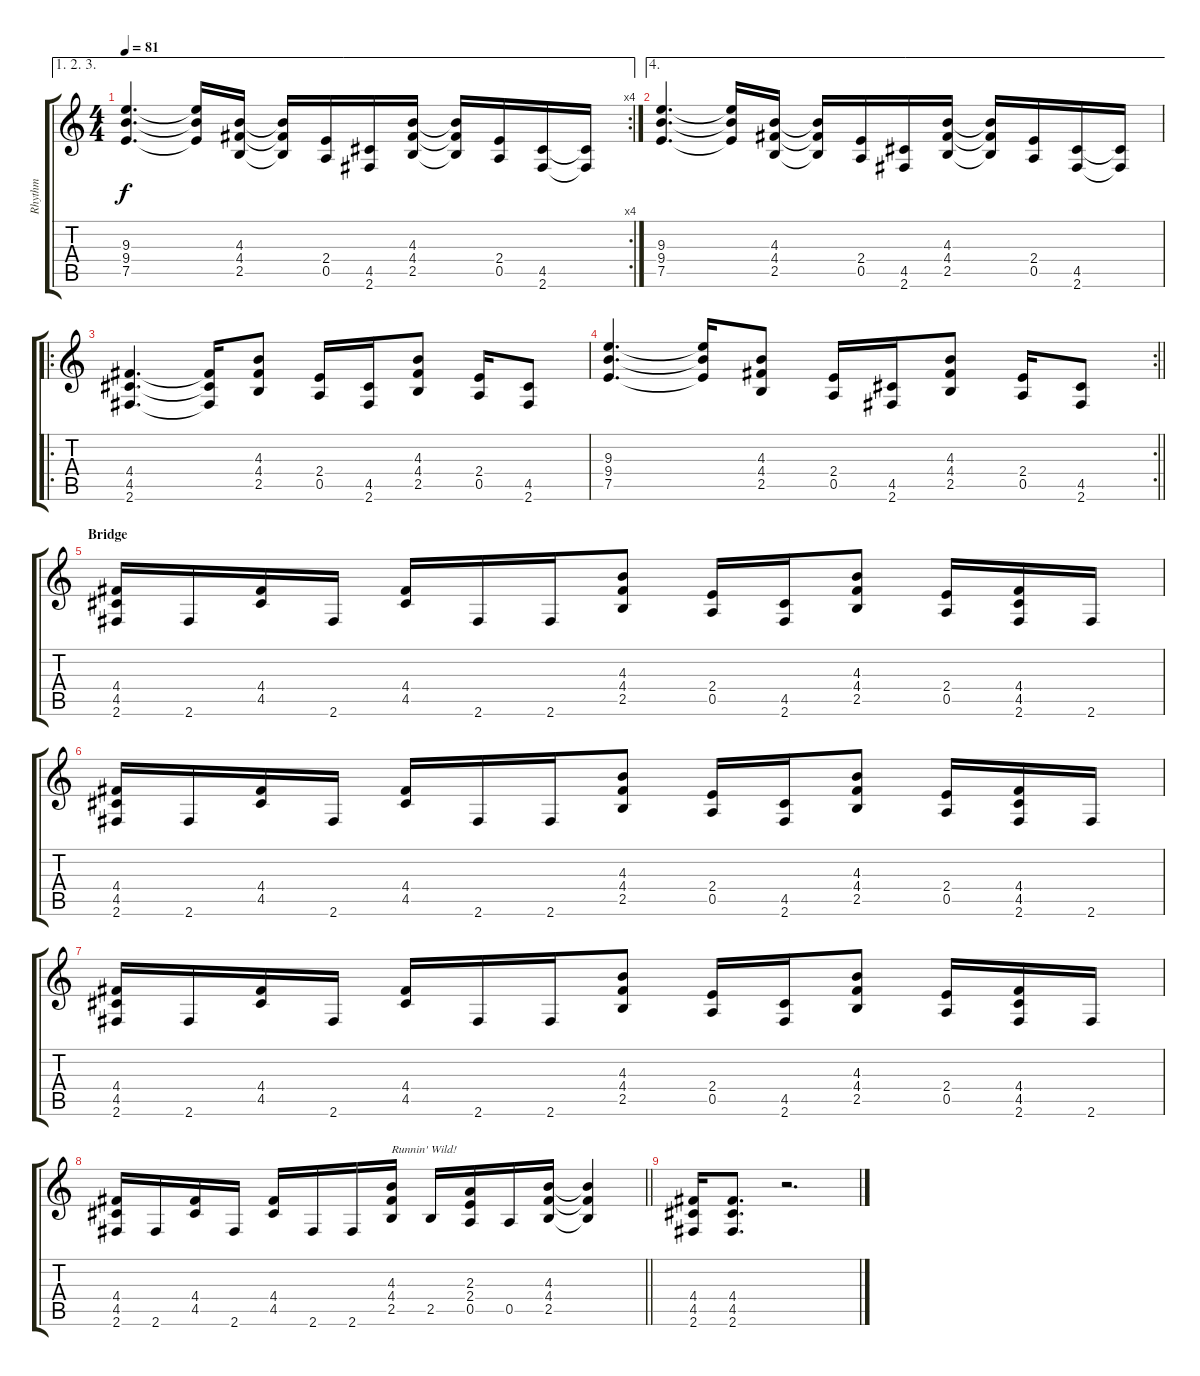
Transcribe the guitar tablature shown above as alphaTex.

\track ("Rhythm" "Rhythm") {instrument distortionguitar}
\staff {score tabs}
\tuning (E4 B3 G3 D3 A2 E2) {hide}
\ae (1 2 3)
\rc 4
\ts (4 4)
\tempo 81
\clef g2
\ks c
(9.3 9.4 7.5).4{d dy f} (9.3{t} 9.4{t} 7.5{t}).16 (4.3 4.4 2.5).16 (4.3{t} 4.4{t} 2.5{t}).16 (2.4 0.5).16 (4.5 2.6).16 (4.3 4.4 2.5).16 (4.3{t} 4.4{t} 2.5{t}).16 (2.4 0.5).16 (4.5 2.6).16 (4.5{t} 2.6{t}).16 |
\ae 4
(9.3 9.4 7.5).4{d} (9.3{t} 9.4{t} 7.5{t}).16 (4.3 4.4 2.5).16 (4.3{t} 4.4{t} 2.5{t}).16 (2.4 0.5).16 (4.5 2.6).16 (4.3 4.4 2.5).16 (4.3{t} 4.4{t} 2.5{t}).16 (2.4 0.5).16 (4.5 2.6).16 (4.5{t} 2.6{t}).16 |
\ro
(4.4 4.5 2.6).4{d} (4.4{t} 4.5{t} 2.6{t}).16 (4.3 4.4 2.5).8 (2.4 0.5).16 (4.5 2.6).16 (4.3 4.4 2.5).8 (2.4 0.5).16 (4.5 2.6).8 |
\rc 2
\barLineRight lightlight
(9.3 9.4 7.5).4{d} (9.3{t} 9.4{t} 7.5{t}).16 (4.3 4.4 2.5).8 (2.4 0.5).16 (4.5 2.6).16 (4.3 4.4 2.5).8 (2.4 0.5).16 (4.5 2.6).8 |
\section ("" "Bridge")
(4.4 4.5 2.6).16 2.6.16 (4.4 4.5).16 2.6.16 (4.4 4.5).16 2.6.16 2.6.16 (4.3 4.4 2.5).8 (2.4 0.5).16 (4.5 2.6).16 (4.3 4.4 2.5).8 (2.4 0.5).16 (4.4 4.5 2.6).16 2.6.16 |
(4.4 4.5 2.6).16 2.6.16 (4.4 4.5).16 2.6.16 (4.4 4.5).16 2.6.16 2.6.16 (4.3 4.4 2.5).8 (2.4 0.5).16 (4.5 2.6).16 (4.3 4.4 2.5).8 (2.4 0.5).16 (4.4 4.5 2.6).16 2.6.16 |
(4.4 4.5 2.6).16 2.6.16 (4.4 4.5).16 2.6.16 (4.4 4.5).16 2.6.16 2.6.16 (4.3 4.4 2.5).8 (2.4 0.5).16 (4.5 2.6).16 (4.3 4.4 2.5).8 (2.4 0.5).16 (4.4 4.5 2.6).16 2.6.16 |
\barLineRight lightlight
(4.4 4.5 2.6).16 2.6.16 (4.4 4.5).16 2.6.16 (4.4 4.5).16 2.6.16 2.6.16 (4.3 4.4 2.5).16{txt "Runnin' Wild!"} 2.5.16 (2.3 2.4 0.5).16 0.5.16 (4.3 4.4 2.5).16 (4.3{t} 4.4{t} 2.5{t}).4 |
(4.4 4.5 2.6).16 (4.4 4.5 2.6).8{d} r.2{d}
